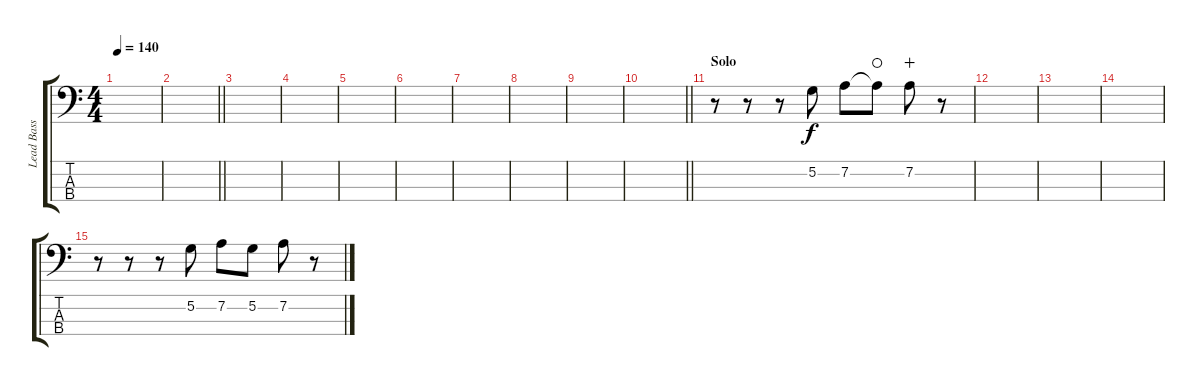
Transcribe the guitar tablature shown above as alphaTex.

\track ("Lead Bass" "Lead Bass") {instrument distortionguitar}
\staff {score tabs}
\tuning (G2 D2 A1 E1) {hide}
\ts (4 4)
\tempo 140
\clef f4
\ks c
|
\barLineRight lightlight
|
|
|
|
|
|
|
|
\barLineRight lightlight
|
\section ("" "Solo")
r.8 r.8 r.8 5.2.8{dy f} 7.2.8 7.2{t}.8{waho} 7.2.8{wahc} r.8 |
|
|
|
r.8 r.8 r.8 5.2.8 7.2.8 5.2.8 7.2.8 r.8
